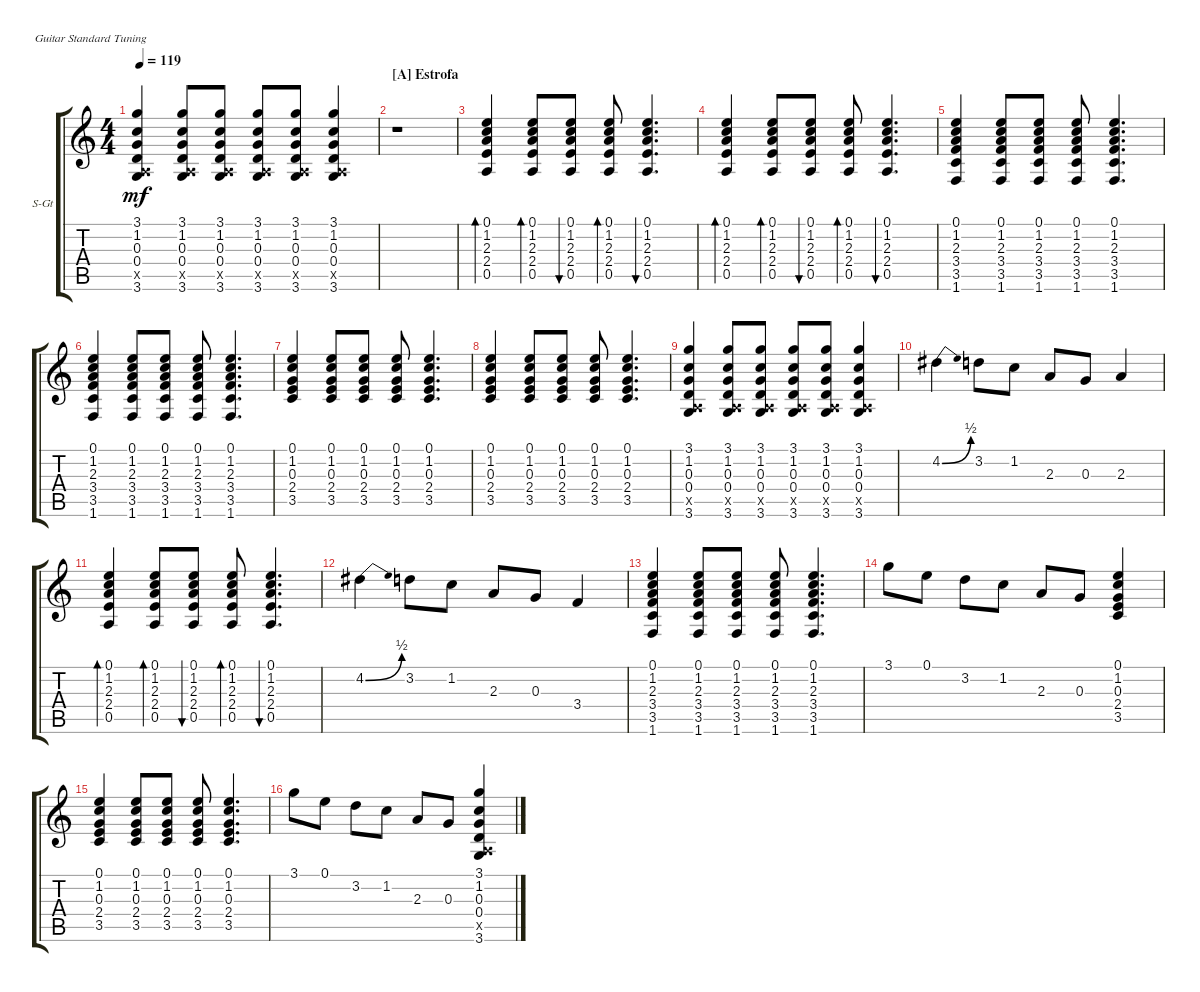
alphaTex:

\defaultSystemsLayout 4
\bracketExtendMode groupsimilarinstruments
\firstSystemTrackNameOrientation horizontal
\otherSystemsTrackNameOrientation horizontal
\track ("Steel Guitar" "S-Gt") {instrument acousticguitarsteel}
\staff {score tabs}
\tuning (E4 B3 G3 D3 A2 E2)
\ts (4 4)
\tempo 119
\clef g2
\ks c
(3.1 1.2 0.3 0.4 3.6 0.5{x}).4{dy mf} (3.1 1.2 0.3 0.4 3.6 0.5{x}).8 (3.1 1.2 0.3 0.4 3.6 0.5{x}).8 (3.1 1.2 0.3 0.4 3.6 0.5{x}).8 (3.1 1.2 0.3 0.4 3.6 0.5{x}).8 (3.1 1.2 0.3 0.4 3.6 0.5{x}).4 |
\section ("A" "Estrofa")
r.1 |
(0.5 2.4 2.3 1.2 0.1).4{bd 30} (0.1 1.2 2.3 2.4 0.5).8{bd 30} (0.5 2.4 2.3 1.2 0.1).8{bu 30} (0.1 1.2 2.3 2.4 0.5).8{bd 30} (0.1 1.2 2.3 2.4 0.5).4{d bu 30} |
(0.5 2.4 2.3 1.2 0.1).4{bd 30} (0.1 1.2 2.3 2.4 0.5).8{bd 30} (0.5 2.4 2.3 1.2 0.1).8{bu 30} (0.1 1.2 2.3 2.4 0.5).8{bd 30} (0.1 1.2 2.3 2.4 0.5).4{d bu 30} |
(0.1 1.2 2.3 3.4 3.5 1.6).4 (1.6 0.1 1.2 2.3 3.4 3.5).8 (1.6 0.1 1.2 2.3 3.4 3.5).8 (1.6 0.1 1.2 2.3 3.4 3.5).8 (1.6 0.1 1.2 2.3 3.4 3.5).4{d} |
(0.1 1.2 2.3 3.4 3.5 1.6).4 (1.6 0.1 1.2 2.3 3.4 3.5).8 (1.6 0.1 1.2 2.3 3.4 3.5).8 (1.6 0.1 1.2 2.3 3.4 3.5).8 (1.6 0.1 1.2 2.3 3.4 3.5).4{d} |
(0.1 1.2 0.3 2.4 3.5).4 (3.5 2.4 0.3 1.2 0.1).8 (0.1 1.2 0.3 2.4 3.5).8 (3.5 2.4 0.3 1.2 0.1).8 (0.1 1.2 0.3 2.4 3.5).4{d} |
(0.1 1.2 0.3 2.4 3.5).4 (3.5 2.4 0.3 1.2 0.1).8 (0.1 1.2 0.3 2.4 3.5).8 (3.5 2.4 0.3 1.2 0.1).8 (0.1 1.2 0.3 2.4 3.5).4{d} |
(3.1 1.2 0.3 0.4 3.6 0.5{x}).4 (3.1 1.2 0.3 0.4 3.6 0.5{x}).8 (3.1 1.2 0.3 0.4 3.6 0.5{x}).8 (3.1 1.2 0.3 0.4 3.6 0.5{x}).8 (3.1 1.2 0.3 0.4 3.6 0.5{x}).8 (3.1 1.2 0.3 0.4 3.6 0.5{x}).4 |
4.2{be (bend 0 0 13.2 2)}.4 3.2.8 1.2.8 2.3.8 0.3.8 2.3.4 |
(0.5 2.4 2.3 1.2 0.1).4{bd 30} (0.1 1.2 2.3 2.4 0.5).8{bd 30} (0.5 2.4 2.3 1.2 0.1).8{bu 30} (0.1 1.2 2.3 2.4 0.5).8{bd 30} (0.1 1.2 2.3 2.4 0.5).4{d bu 30} |
4.2{be (bend 0 0 15 2)}.4 3.2.8 1.2.8 2.3.8 0.3.8 3.4.4 |
(0.1 1.2 2.3 3.4 3.5 1.6).4 (1.6 0.1 1.2 2.3 3.4 3.5).8 (1.6 0.1 1.2 2.3 3.4 3.5).8 (1.6 0.1 1.2 2.3 3.4 3.5).8 (1.6 0.1 1.2 2.3 3.4 3.5).4{d} |
3.1.8 0.1.8 3.2.8 1.2.8 2.3.8 0.3.8 (0.1 1.2 0.3 2.4 3.5).4 |
(0.1 1.2 0.3 2.4 3.5).4 (3.5 2.4 0.3 1.2 0.1).8 (0.1 1.2 0.3 2.4 3.5).8 (3.5 2.4 0.3 1.2 0.1).8 (0.1 1.2 0.3 2.4 3.5).4{d} |
3.1.8 0.1.8 3.2.8 1.2.8 2.3.8 0.3.8 (3.1 1.2 0.3 0.4 0.5{x} 3.6).4
